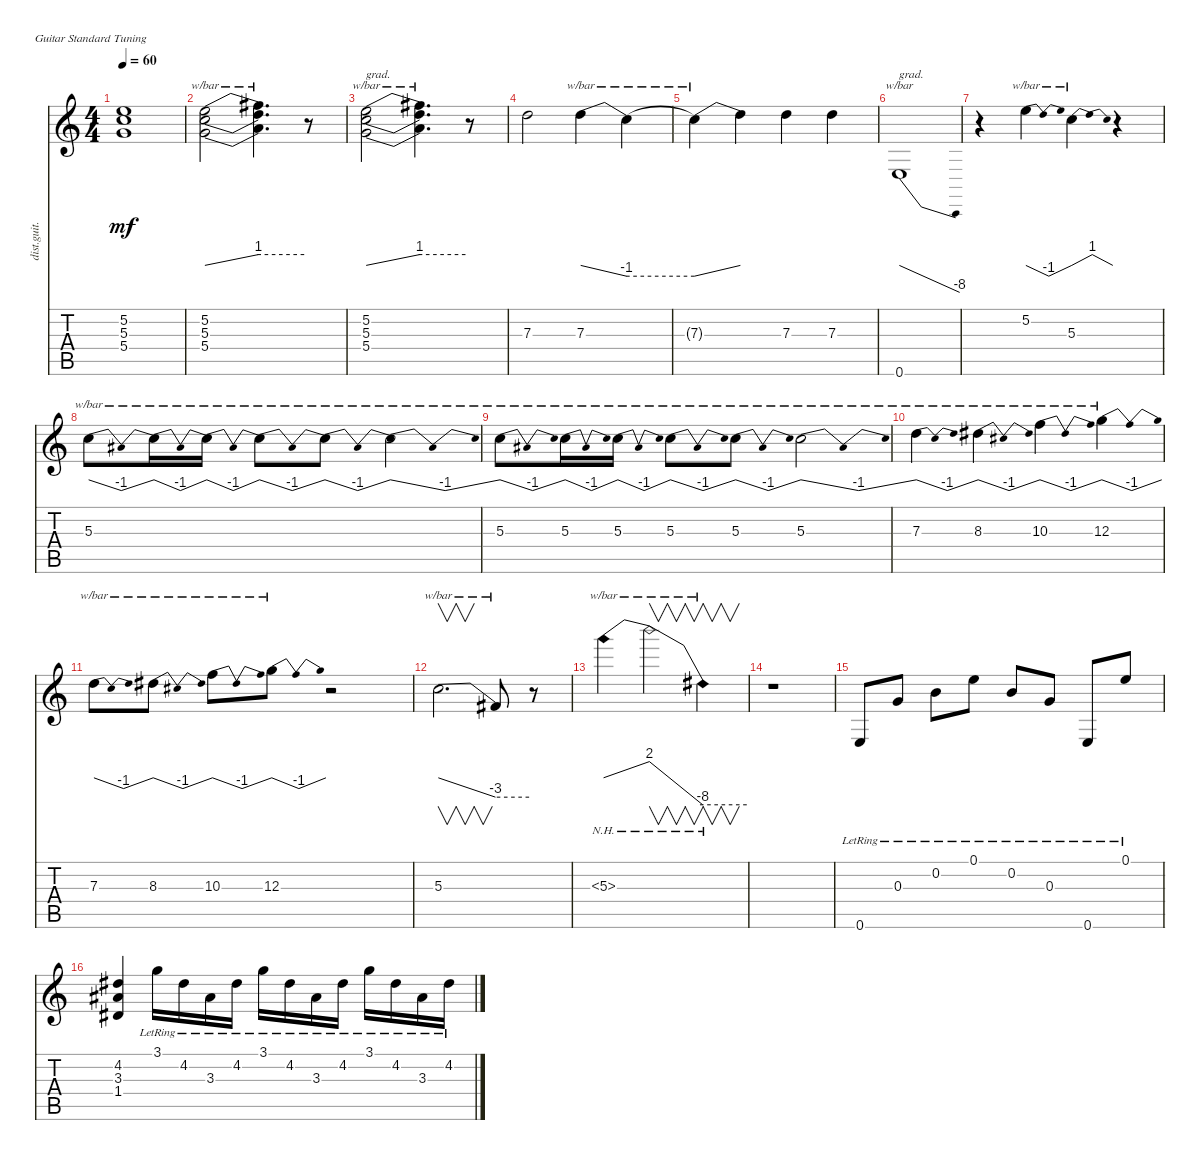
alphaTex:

\defaultSystemsLayout 4
\bracketExtendMode nobrackets
\otherSystemsTrackNameOrientation horizontal
\track ("Distortion Guitar" "dist.guit.") {instrument distortionguitar}
\staff {score tabs}
\tuning (E4 B3 G3 D3 A2 E2)
\ts (4 4)
\tempo 60
\clef g2
\ks c
(5.2{t} 5.3{t} 5.4{t}).1{dy mf beam Down} |
(5.2 5.3 5.4).2{tbe (dive default 0 0 45 4) beam Down} (5.3{t} 5.4{t} 5.2{t}).4{d tbe (hold default 0 4 60 4) beam Down} r.8{beam Down} |
(5.2 5.3 5.4).2{tbe (dive default 0 0 45 4) txt "grad." beam Down} (5.3{t} 5.4{t} 5.2{t}).4{d tbe (hold default 0 4 60 4) beam Down} r.8{beam Down} |
7.3.2{beam Down} 7.3.4{tbe (dive default 0 0 45 -4) beam Down} 7.3{t}.4{tbe (hold default 0 -4 60 -4) beam Down} |
7.3{t}.4{tbe (dive default 0 -4 45.6 0) beam Down} 7.3{t}.4{beam Down} 7.3.4{beam Down} 7.3.4{beam Down} |
0.6.1{tbe (dive default 0 0 42.6 -32) txt "grad." beam Up} |
r.4{beam Down} 5.2.4{tbe (dip default 0 0 15 -4 30 0) beam Down} 5.3.4{tbe (dip default 0 0 15 4 30 0) beam Down} r.4{beam Down} |
5.3.8{tbe (dip default 0 0 15 -4 30 0) beam Down} 5.3{t}.16{tbe (dip default 0 0 15 -4 30 0) beam Down} 5.3{t}.16{tbe (dip default 0 0 15 -4 30 0) beam Down} 5.3{t}.8{tbe (dip default 0 0 15 -4 30 0) beam Down} 5.3{t}.8{tbe (dip default 0 0 15 -4 30 0) beam Down} 5.3{t}.2{tbe (dip default 0 0 15 -4 30 0) beam Down} |
5.3.8{tbe (dip default 0 0 15 -4 30 0) beam Down} 5.3.16{tbe (dip default 0 0 15 -4 30 0) beam Down} 5.3.16{tbe (dip default 0 0 15 -4 30 0) beam Down} 5.3.8{tbe (dip default 0 0 15 -4 30 0) beam Down} 5.3.8{tbe (dip default 0 0 15 -4 30 0) beam Down} 5.3.2{tbe (dip default 0 0 15 -4 30 0) beam Down} |
7.3.4{tbe (dip default 0 0 7.199999999999999 -4 7.8 -4 13.799999999999999 0) beam Down} 8.3{acc #}.4{tbe (dip default 0 0 5.3999999999999995 -4 6 -4 12 0) beam Down} 10.3.4{tbe (dip default 0 0 6.6 -4 7.199999999999999 -4 13.799999999999999 0) beam Down} 12.3.4{tbe (dip default 0 0 15 -4 30 0) beam Down} |
7.3.8{tbe (dip default 0 0 15 -4 30 0) beam Down} 8.3{acc #}.8{tbe (dip default 0 0 15 -4 30 0) beam Down} 10.3.8{tbe (dip default 0 0 15 -4 30 0) beam Down} 12.3.8{tbe (dip default 0 0 15 -4 30 0) beam Down} r.2{beam Down} |
5.3.2{v d tbe (dive default 0 0 43.8 -12) beam Down} 5.3{t}.8{tbe (hold default 0 -12 60 -12) beam Up} r.8{beam Up} |
5.3{nh}.4{tbe (dive default 0 0 30.599999999999998 8) beam Down} 5.3{nh t}.2{v tbe (dive default 0 8 42 -32) beam Down} 5.3{nh t}.4{v tbe (hold default 0 -32 60 -32) beam Down} |
r.1{beam Down} |
0.6{lr}.8{beam Up} 0.3{lr}.8{beam Up} 0.2{lr}.8{beam Down} 0.1{lr}.8{beam Down} 0.2{lr}.8{beam Up} 0.3{lr}.8{beam Up} 0.6{lr}.8{beam Up} 0.1{lr}.8{beam Up} |
(1.4{acc #} 3.3{acc #} 4.2{acc #}).4{beam Up} 3.1{lr}.16{beam Down} 4.2{lr acc #}.16{beam Down} 3.3{lr acc #}.16{beam Down} 4.2{lr acc #}.16{beam Down} 3.1{lr}.16{beam Down} 4.2{lr acc #}.16{beam Down} 3.3{lr acc #}.16{beam Down} 4.2{lr acc #}.16{beam Down} 3.1{lr}.16{beam Down} 4.2{lr acc #}.16{beam Down} 3.3{lr acc #}.16{beam Down} 4.2{lr acc #}.16{beam Down}
